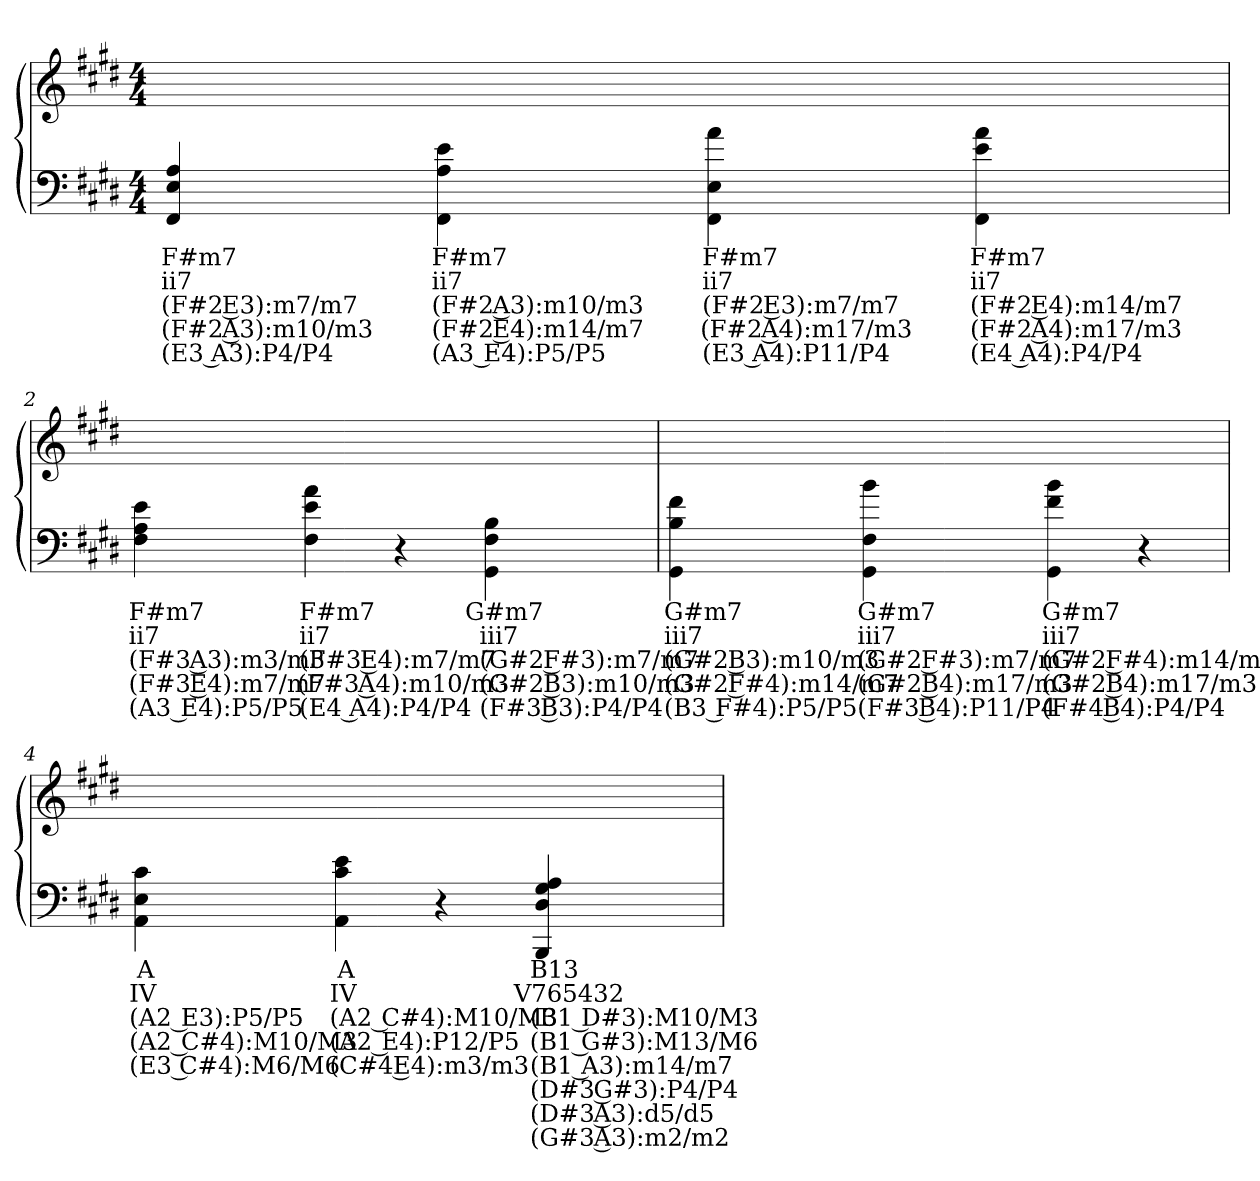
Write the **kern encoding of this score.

**kern	**text	**text	**text	**text	**text	**text	**text	**text	**kern
*part2	*part2	*part2	*part2	*part2	*part2	*part2	*part2	*part2	*part1
*staff2	*staff2	*staff2	*staff2	*staff2	*staff2	*staff2	*staff2	*staff2	*staff1
*clefF4	*	*	*	*	*	*	*	*	*clefG2
*k[f#c#g#d#]	*	*	*	*	*	*	*	*	*k[f#c#g#d#]
*E:	*	*	*	*	*	*	*	*	*E:
*M4/4	*	*	*	*	*	*	*	*	*M4/4
*MM60	*	*	*	*	*	*	*	*	*MM60
=1	=1	=1	=1	=1	=1	=1	=1	=1	=1
4FF# 4E 4A	F#m7	ii7	(F#2 E3):m7/m7	(F#2 A3):m10/m3	(E3 A3):P4/P4	.	.	.	1ryy
4FF# 4A 4e	F#m7	ii7	(F#2 A3):m10/m3	(F#2 E4):m14/m7	(A3 E4):P5/P5	.	.	.	.
4FF# 4E 4a	F#m7	ii7	(F#2 E3):m7/m7	(F#2 A4):m17/m3	(E3 A4):P11/P4	.	.	.	.
4FF# 4e 4a	F#m7	ii7	(F#2 E4):m14/m7	(F#2 A4):m17/m3	(E4 A4):P4/P4	.	.	.	.
=2	=2	=2	=2	=2	=2	=2	=2	=2	=2
4F# 4A 4e	F#m7	ii7	(F#3 A3):m3/m3	(F#3 E4):m7/m7	(A3 E4):P5/P5	.	.	.	1ryy
4F# 4e 4a	F#m7	ii7	(F#3 E4):m7/m7	(F#3 A4):m10/m3	(E4 A4):P4/P4	.	.	.	.
4r	.	.	.	.	.	.	.	.	.
4GG# 4F# 4B	G#m7	iii7	(G#2 F#3):m7/m7	(G#2 B3):m10/m3	(F#3 B3):P4/P4	.	.	.	.
=3	=3	=3	=3	=3	=3	=3	=3	=3	=3
4GG# 4B 4f#	G#m7	iii7	(G#2 B3):m10/m3	(G#2 F#4):m14/m7	(B3 F#4):P5/P5	.	.	.	1ryy
4GG# 4F# 4b	G#m7	iii7	(G#2 F#3):m7/m7	(G#2 B4):m17/m3	(F#3 B4):P11/P4	.	.	.	.
4GG# 4f# 4b	G#m7	iii7	(G#2 F#4):m14/m7	(G#2 B4):m17/m3	(F#4 B4):P4/P4	.	.	.	.
4r	.	.	.	.	.	.	.	.	.
=4	=4	=4	=4	=4	=4	=4	=4	=4	=4
4AA 4E 4c#	A	IV	(A2 E3):P5/P5	(A2 C#4):M10/M3	(E3 C#4):M6/M6	.	.	.	1ryy
4AA 4c# 4e	A	IV	(A2 C#4):M10/M3	(A2 E4):P12/P5	(C#4 E4):m3/m3	.	.	.	.
4r	.	.	.	.	.	.	.	.	.
4BBB 4D# 4G# 4A	B13	V765432	(B1 D#3):M10/M3	(B1 G#3):M13/M6	(B1 A3):m14/m7	(D#3 G#3):P4/P4	(D#3 A3):d5/d5	(G#3 A3):m2/m2	.
=	=	=	=	=	=	=	=	=	=
*-	*-	*-	*-	*-	*-	*-	*-	*-	*-
